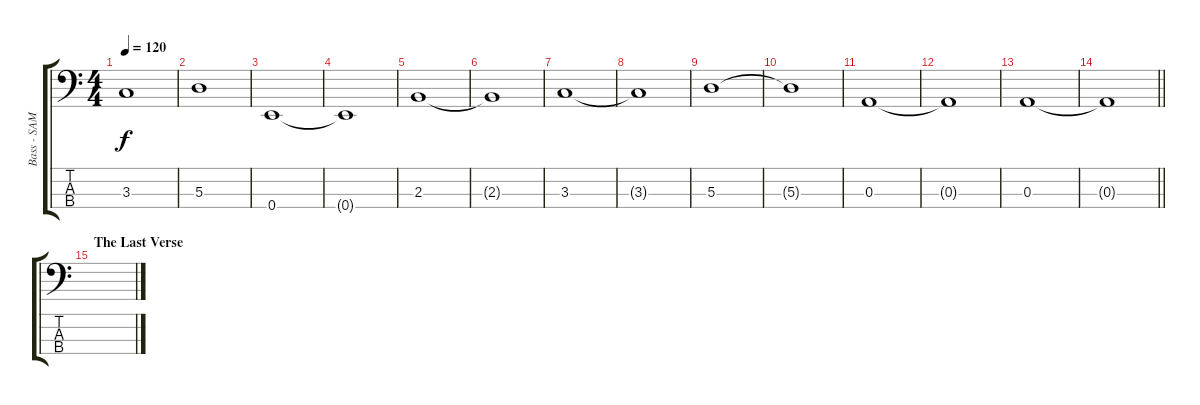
\track ("Bass - SAM" "Bass - SAM") {instrument acousticbass}
\staff {score tabs}
\tuning (G2 D2 A1 E1) {hide}
\ts (4 4)
\tempo 120
\clef f4
\ks c
3.3.1{dy f} |
5.3.1 |
0.4.1 |
0.4{t}.1 |
2.3.1 |
2.3{t}.1 |
3.3.1 |
3.3{t}.1 |
5.3.1 |
5.3{t}.1 |
0.3.1 |
0.3{t}.1 |
0.3.1 |
\barLineRight lightlight
0.3{t}.1 |
\section ("" "The Last Verse")
